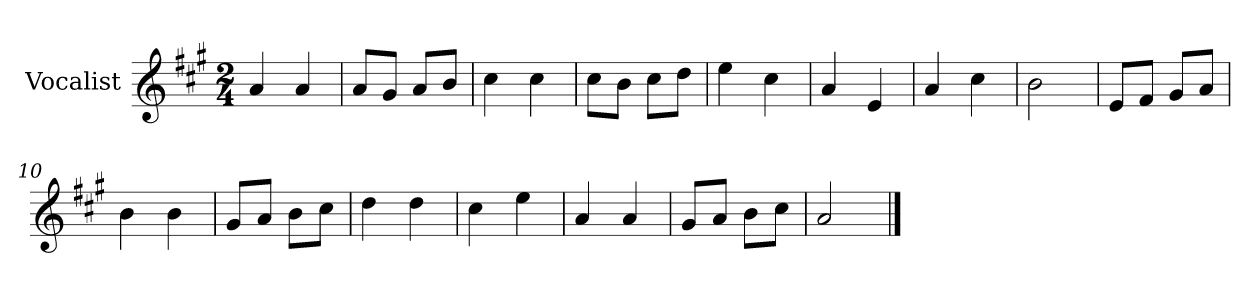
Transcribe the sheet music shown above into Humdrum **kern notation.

**kern
*part1
*staff1
*I"Vocalist
*k[f#c#g#]
*A:
*M2/4
=1
4a
4a
=2
8aL
8g#J
8aL
8bJ
=3
4cc#
4cc#
=4
8cc#L
8bJ
8cc#L
8ddJ
=5
4ee
4cc#
=6
4a
4e
=7
4a
4cc#
=8
2b
=9
8eL
8f#J
8g#L
8aJ
=10
4b
4b
=11
8g#L
8aJ
8bL
8cc#J
=12
4dd
4dd
=13
4cc#
4ee
=14
4a
4a
=15
8g#L
8aJ
8bL
8cc#J
=16
2a
==
*-
